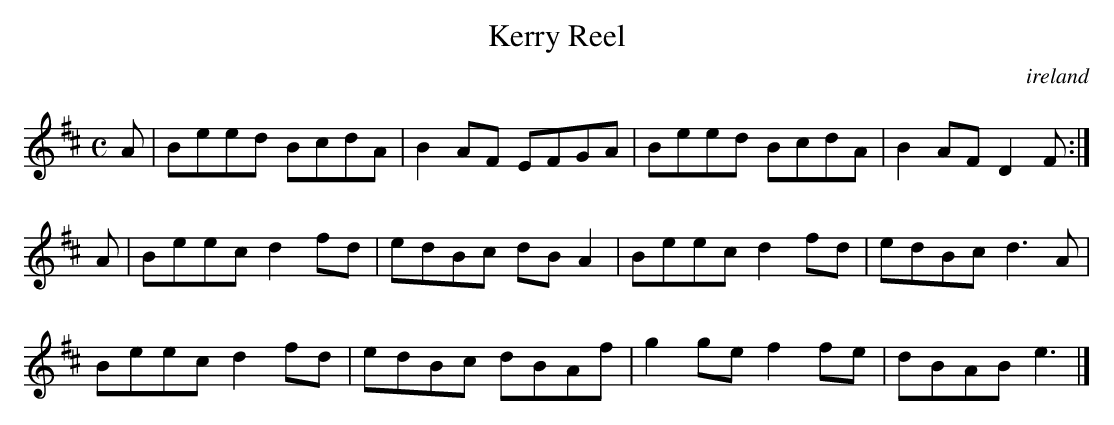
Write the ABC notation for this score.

X:1
T:Kerry Reel
O:ireland
M:C
L:1/8
K:E Dorian
A|Beed BcdA|B2AF EFGA|Beed BcdA|B2AF D2F:|!
A|Beec d2fd|edBc dBA2|Beec d2fd|edBc d3A|!
Beec d2fd|edBc dBAf|g2ge f2fe|dBAB e3|]!
